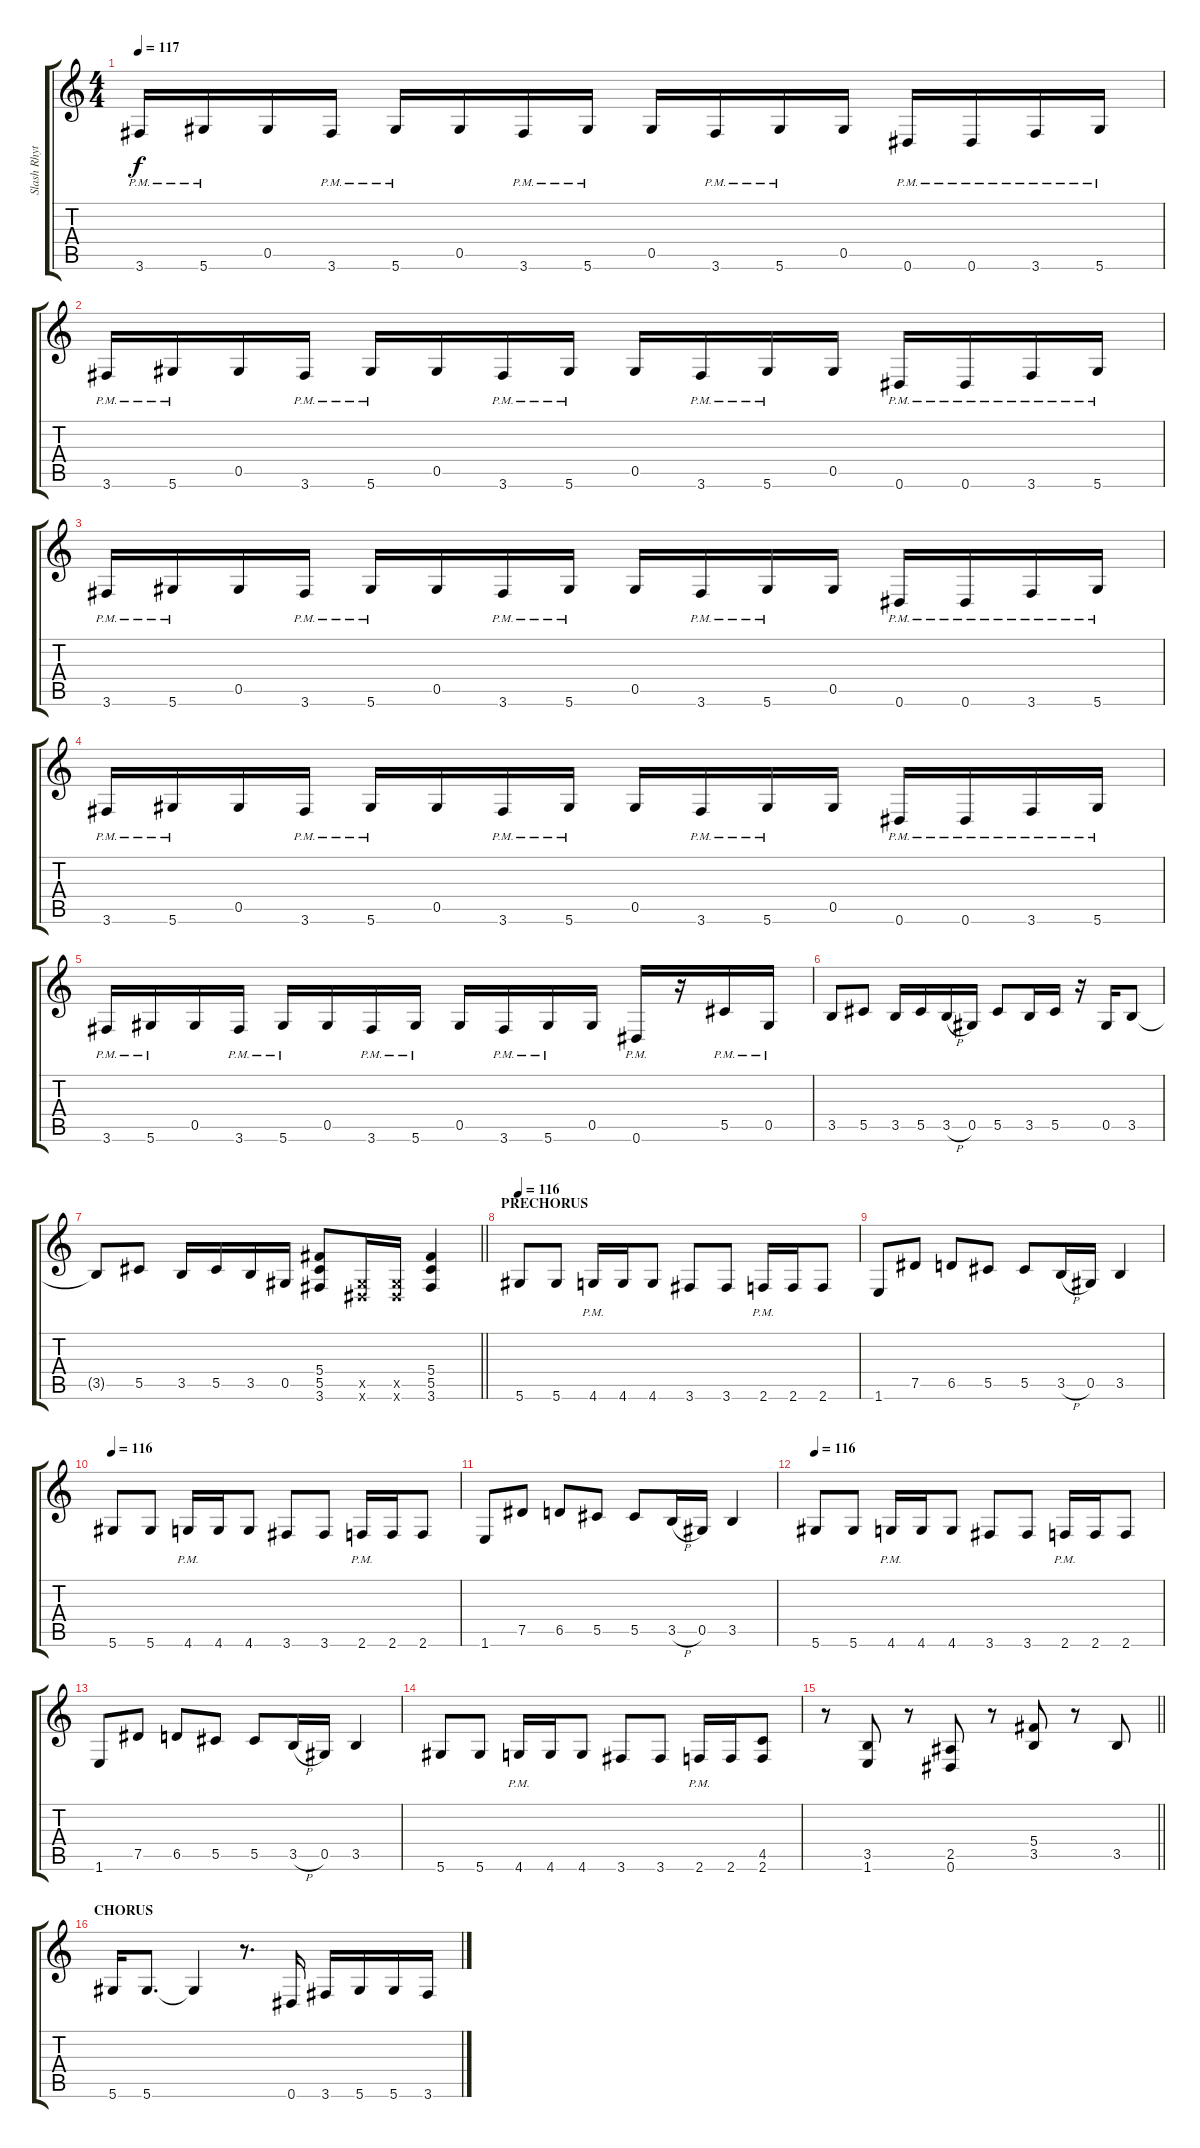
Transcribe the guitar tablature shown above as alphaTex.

\track ("Slash Rhythm" "Slash Rhyt") {instrument electricguitarclean}
\staff {score tabs}
\tuning (Eb4 Bb3 Gb3 Db3 Ab2 Eb2) {hide}
\ts (4 4)
\tempo 117
\clef g2
\ks c
3.6{pm}.16{dy f} 5.6{pm}.16 0.5.16 3.6{pm}.16 5.6{pm}.16 0.5.16 3.6{pm}.16 5.6{pm}.16 0.5.16 3.6{pm}.16 5.6{pm}.16 0.5.16 0.6{pm}.16 0.6{pm}.16 3.6{pm}.16 5.6{pm}.16 |
3.6{pm}.16 5.6{pm}.16 0.5.16 3.6{pm}.16 5.6{pm}.16 0.5.16 3.6{pm}.16 5.6{pm}.16 0.5.16 3.6{pm}.16 5.6{pm}.16 0.5.16 0.6{pm}.16 0.6{pm}.16 3.6{pm}.16 5.6{pm}.16 |
3.6{pm}.16 5.6{pm}.16 0.5.16 3.6{pm}.16 5.6{pm}.16 0.5.16 3.6{pm}.16 5.6{pm}.16 0.5.16 3.6{pm}.16 5.6{pm}.16 0.5.16 0.6{pm}.16 0.6{pm}.16 3.6{pm}.16 5.6{pm}.16 |
3.6{pm}.16 5.6{pm}.16 0.5.16 3.6{pm}.16 5.6{pm}.16 0.5.16 3.6{pm}.16 5.6{pm}.16 0.5.16 3.6{pm}.16 5.6{pm}.16 0.5.16 0.6{pm}.16 0.6{pm}.16 3.6{pm}.16 5.6{pm}.16 |
3.6{pm}.16 5.6{pm}.16 0.5.16 3.6{pm}.16 5.6{pm}.16 0.5.16 3.6{pm}.16 5.6{pm}.16 0.5.16 3.6{pm}.16 5.6{pm}.16 0.5.16 0.6{pm}.16 r.16 5.5{pm}.16 0.5{pm}.16 |
3.5.8 5.5.8 3.5.16 5.5.16 3.5{h}.16 0.5.16 5.5.8 3.5.16 5.5.16 r.16 0.5.16 3.5.8 |
\barLineRight lightlight
3.5{t}.8 5.5.8 3.5.16 5.5.16 3.5.16 0.5.16 (5.4 5.5 3.6).8 (0.5{x} 0.6{x}).16 (0.5{x} 0.6{x}).16 (5.4 5.5 3.6).4 |
\section ("" "PRECHORUS")
\tempo 116
5.6.8 5.6.8 4.6{pm}.16 4.6.16 4.6.8 3.6.8 3.6.8 2.6{pm}.16 2.6.16 2.6.8 |
1.6.8 7.5.8 6.5.8 5.5.8 5.5.8 3.5{h}.16 0.5.16 3.5.4 |
\tempo 116
5.6.8 5.6.8 4.6{pm}.16 4.6.16 4.6.8 3.6.8 3.6.8 2.6{pm}.16 2.6.16 2.6.8 |
1.6.8 7.5.8 6.5.8 5.5.8 5.5.8 3.5{h}.16 0.5.16 3.5.4 |
\tempo 116
5.6.8 5.6.8 4.6{pm}.16 4.6.16 4.6.8 3.6.8 3.6.8 2.6{pm}.16 2.6.16 2.6.8 |
1.6.8 7.5.8 6.5.8 5.5.8 5.5.8 3.5{h}.16 0.5.16 3.5.4 |
5.6.8 5.6.8 4.6{pm}.16 4.6.16 4.6.8 3.6.8 3.6.8 2.6{pm}.16 2.6.16 (4.5 2.6).8 |
\barLineRight lightlight
r.8 (3.5 1.6).8 r.8 (2.5 0.6).8 r.8 (5.4 3.5).8 r.8 3.5.8 |
\section ("" "CHORUS")
5.6.16 5.6.8{d} 5.6{t}.4 r.8{d} 0.6.16 3.6.16 5.6.16 5.6.16 3.6.16
